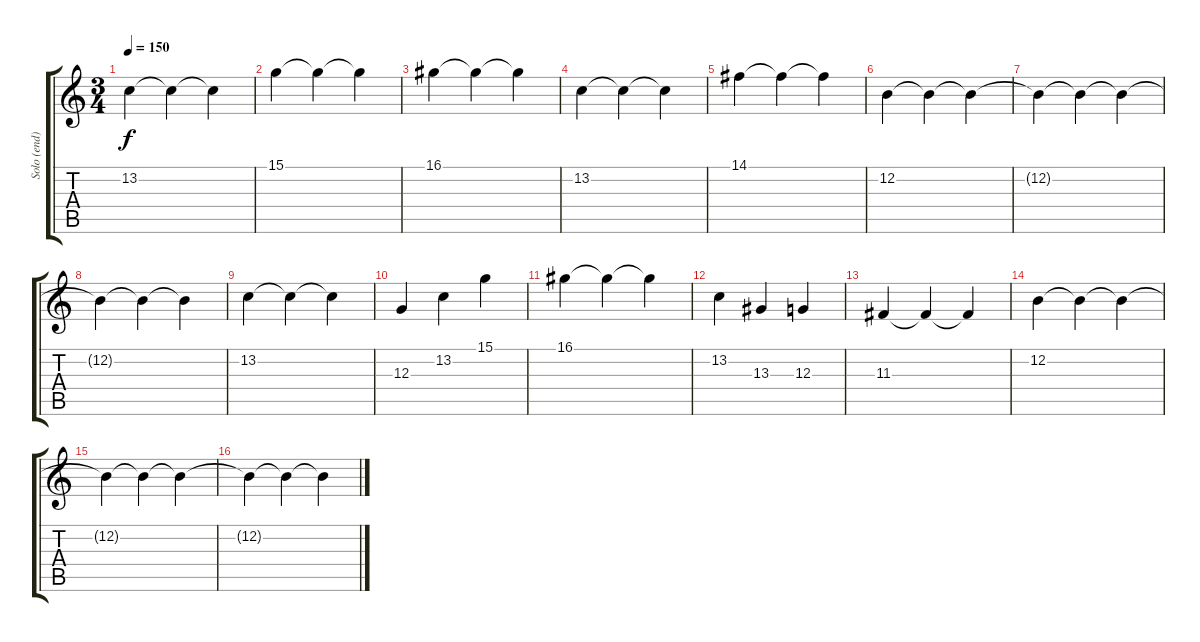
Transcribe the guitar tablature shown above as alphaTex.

\track ("Solo (end)" "Solo (end)") {instrument tubularbells}
\staff {score tabs}
\tuning (E4 B3 G3 D3 A2 E2) {hide}
\ts (3 4)
\tempo 150
\clef g2
\ks c
13.2.4{dy f} 13.2{t}.4 13.2{t}.4 |
15.1.4 15.1{t}.4 15.1{t}.4 |
16.1.4 16.1{t}.4 16.1{t}.4 |
13.2.4 13.2{t}.4 13.2{t}.4 |
14.1.4 14.1{t}.4 14.1{t}.4 |
12.2.4 12.2{t}.4 12.2{t}.4 |
12.2{t}.4 12.2{t}.4 12.2{t}.4 |
12.2{t}.4 12.2{t}.4 12.2{t}.4 |
13.2.4 13.2{t}.4 13.2{t}.4 |
12.3.4 13.2.4 15.1.4 |
16.1.4 16.1{t}.4 16.1{t}.4 |
13.2.4 13.3.4 12.3.4 |
11.3.4 11.3{t}.4 11.3{t}.4 |
12.2.4 12.2{t}.4 12.2{t}.4 |
12.2{t}.4 12.2{t}.4 12.2{t}.4 |
12.2{t}.4 12.2{t}.4 12.2{t}.4
